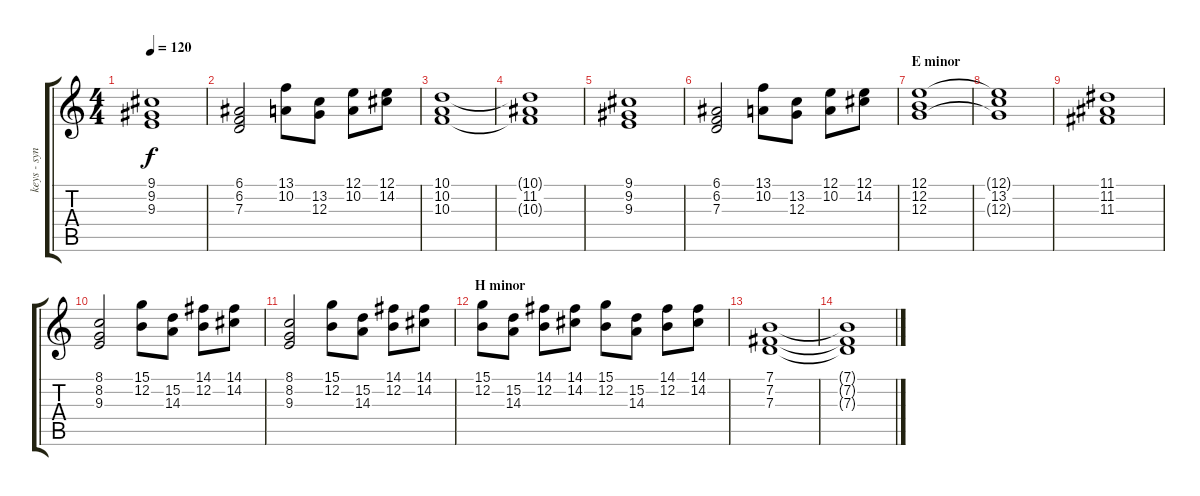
\track ("keys - synths" "keys - syn") {instrument stringensemble1}
\staff {score tabs}
\tuning (E4 B3 G3 D3 A2 E2) {hide}
\ts (4 4)
\tempo 120
\clef g2
\ks c
(9.1 9.2 9.3).1{dy f} |
(6.1 6.2 7.3).2 (13.1 10.2).8 (13.2 12.3).8 (12.1 10.2).8 (12.1 14.2).8 |
(10.1 10.2 10.3).1 |
(10.1{t} 11.2 10.3{t}).1 |
(9.1 9.2 9.3).1 |
(6.1 6.2 7.3).2 (13.1 10.2).8 (13.2 12.3).8 (12.1 10.2).8 (12.1 14.2).8 |
\section ("" "E minor")
(12.1 12.2 12.3).1 |
(12.1{t} 13.2 12.3{t}).1 |
(11.1 11.2 11.3).1 |
(8.1 8.2 9.3).2 (15.1 12.2).8 (15.2 14.3).8 (14.1 12.2).8 (14.1 14.2).8 |
(8.1 8.2 9.3).2 (15.1 12.2).8 (15.2 14.3).8 (14.1 12.2).8 (14.1 14.2).8 |
\section ("" "H minor")
(15.1 12.2).8 (15.2 14.3).8 (14.1 12.2).8 (14.1 14.2).8 (15.1 12.2).8 (15.2 14.3).8 (14.1 12.2).8 (14.1 14.2).8 |
(7.1 7.2 7.3).1 |
(7.1{t} 7.2{t} 7.3{t}).1
